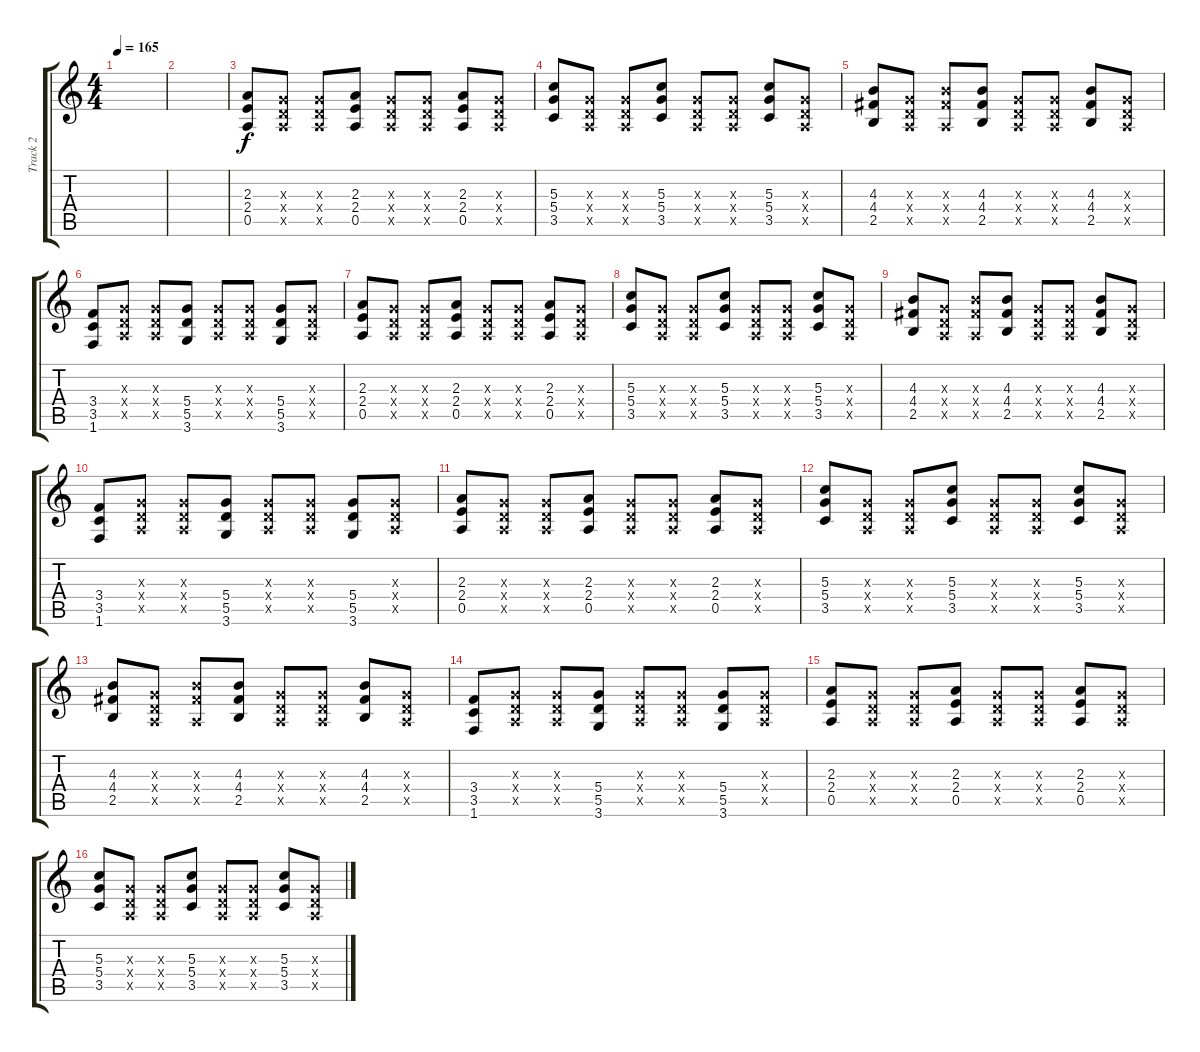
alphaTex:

\track ("Track 2" "Track 2") {instrument distortionguitar}
\staff {score tabs}
\tuning (E4 B3 G3 D3 A2 E2) {hide}
\ts (4 4)
\tempo 165
\clef g2
\ks c
|
|
(2.3 2.4 0.5).8{instrument electricguitarclean} (0.3{x} 0.4{x} 0.5{x}).8 (0.3{x} 0.4{x} 0.5{x}).8 (2.3 2.4 0.5).8 (0.3{x} 0.4{x} 0.5{x}).8 (0.3{x} 0.4{x} 0.5{x}).8 (2.3 2.4 0.5).8 (0.3{x} 0.4{x} 0.5{x}).8 |
(5.3 5.4 3.5).8 (0.3{x} 0.4{x} 0.5{x}).8 (0.3{x} 0.4{x} 0.5{x}).8 (5.3 5.4 3.5).8 (0.3{x} 0.4{x} 0.5{x}).8 (0.3{x} 0.4{x} 0.5{x}).8 (5.3 5.4 3.5).8 (0.3{x} 0.4{x} 0.5{x}).8 |
(4.3 4.4 2.5).8 (0.3{x} 0.4{x} 0.5{x}).8 (4.3{x} 4.4{x} 0.5{x}).8 (4.3 4.4 2.5).8 (0.3{x} 0.4{x} 0.5{x}).8 (0.3{x} 0.4{x} 0.5{x}).8 (4.3 4.4 2.5).8 (0.3{x} 0.4{x} 0.5{x}).8 |
(3.4 3.5 1.6).8 (0.3{x} 0.4{x} 0.5{x}).8 (0.3{x} 0.4{x} 0.5{x}).8 (5.4 5.5 3.6).8 (0.3{x} 0.4{x} 0.5{x}).8 (0.3{x} 0.4{x} 0.5{x}).8 (5.4 5.5 3.6).8 (0.3{x} 0.4{x} 0.5{x}).8 |
(2.3 2.4 0.5).8 (0.3{x} 0.4{x} 0.5{x}).8 (0.3{x} 0.4{x} 0.5{x}).8 (2.3 2.4 0.5).8 (0.3{x} 0.4{x} 0.5{x}).8 (0.3{x} 0.4{x} 0.5{x}).8 (2.3 2.4 0.5).8 (0.3{x} 0.4{x} 0.5{x}).8 |
(5.3 5.4 3.5).8 (0.3{x} 0.4{x} 0.5{x}).8 (0.3{x} 0.4{x} 0.5{x}).8 (5.3 5.4 3.5).8 (0.3{x} 0.4{x} 0.5{x}).8 (0.3{x} 0.4{x} 0.5{x}).8 (5.3 5.4 3.5).8 (0.3{x} 0.4{x} 0.5{x}).8 |
(4.3 4.4 2.5).8 (0.3{x} 0.4{x} 0.5{x}).8 (4.3{x} 4.4{x} 0.5{x}).8 (4.3 4.4 2.5).8 (0.3{x} 0.4{x} 0.5{x}).8 (0.3{x} 0.4{x} 0.5{x}).8 (4.3 4.4 2.5).8 (0.3{x} 0.4{x} 0.5{x}).8 |
(3.4 3.5 1.6).8 (0.3{x} 0.4{x} 0.5{x}).8 (0.3{x} 0.4{x} 0.5{x}).8 (5.4 5.5 3.6).8 (0.3{x} 0.4{x} 0.5{x}).8 (0.3{x} 0.4{x} 0.5{x}).8 (5.4 5.5 3.6).8 (0.3{x} 0.4{x} 0.5{x}).8 |
(2.3 2.4 0.5).8{instrument distortionguitar} (0.3{x} 0.4{x} 0.5{x}).8 (0.3{x} 0.4{x} 0.5{x}).8 (2.3 2.4 0.5).8 (0.3{x} 0.4{x} 0.5{x}).8 (0.3{x} 0.4{x} 0.5{x}).8 (2.3 2.4 0.5).8 (0.3{x} 0.4{x} 0.5{x}).8 |
(5.3 5.4 3.5).8 (0.3{x} 0.4{x} 0.5{x}).8 (0.3{x} 0.4{x} 0.5{x}).8 (5.3 5.4 3.5).8 (0.3{x} 0.4{x} 0.5{x}).8 (0.3{x} 0.4{x} 0.5{x}).8 (5.3 5.4 3.5).8 (0.3{x} 0.4{x} 0.5{x}).8 |
(4.3 4.4 2.5).8 (0.3{x} 0.4{x} 0.5{x}).8 (4.3{x} 4.4{x} 0.5{x}).8 (4.3 4.4 2.5).8 (0.3{x} 0.4{x} 0.5{x}).8 (0.3{x} 0.4{x} 0.5{x}).8 (4.3 4.4 2.5).8 (0.3{x} 0.4{x} 0.5{x}).8 |
(3.4 3.5 1.6).8 (0.3{x} 0.4{x} 0.5{x}).8 (0.3{x} 0.4{x} 0.5{x}).8 (5.4 5.5 3.6).8 (0.3{x} 0.4{x} 0.5{x}).8 (0.3{x} 0.4{x} 0.5{x}).8 (5.4 5.5 3.6).8 (0.3{x} 0.4{x} 0.5{x}).8 |
(2.3 2.4 0.5).8 (0.3{x} 0.4{x} 0.5{x}).8 (0.3{x} 0.4{x} 0.5{x}).8 (2.3 2.4 0.5).8 (0.3{x} 0.4{x} 0.5{x}).8 (0.3{x} 0.4{x} 0.5{x}).8 (2.3 2.4 0.5).8 (0.3{x} 0.4{x} 0.5{x}).8 |
(5.3 5.4 3.5).8 (0.3{x} 0.4{x} 0.5{x}).8 (0.3{x} 0.4{x} 0.5{x}).8 (5.3 5.4 3.5).8 (0.3{x} 0.4{x} 0.5{x}).8 (0.3{x} 0.4{x} 0.5{x}).8 (5.3 5.4 3.5).8 (0.3{x} 0.4{x} 0.5{x}).8
